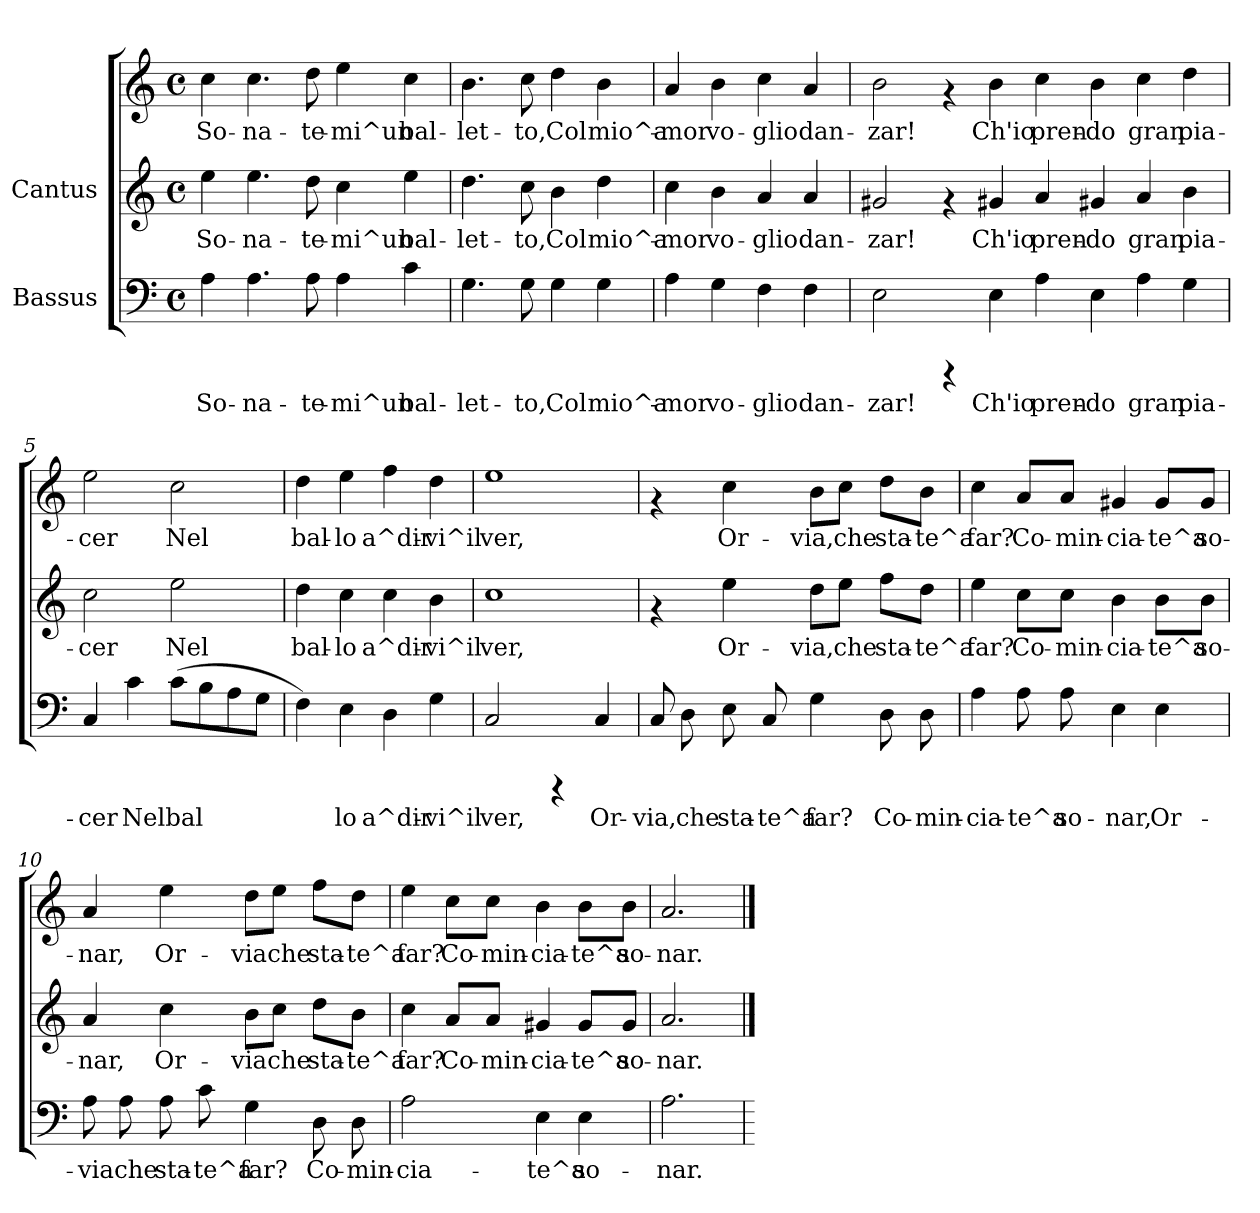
**kern	**text	**kern	**text	**kern	**text
*part2	*part2	*part1	*part1	*part1	*part1
*staff3	*staff3	*staff2	*staff2	*staff1	*staff1
*I"Bassus	*	*I"Cantus	*	*	*
!!LO:PB:g=z
*stria5	*	*stria5	*	*stria5	*
*clefF4	*	*clefG2	*	*clefG2	*
*M4/4	*	*M4/4	*	*M4/4	*
*met(c)	*	*met(c)	*	*met(c)	*
*MM156	*	*MM156	*	*MM156	*
=1	=1	=1	=1	=1	=1
!	!LO:LY:b:cj	!	!LO:LY:b:cj	!	!LO:LY:b:cj
4A\	So-	4ee\	-So-	4cc\	So-
!	!LO:LY:b:cj	!	!LO:LY:b:cj	!	!LO:LY:b:cj
4.A\	-na-	4.ee\	-na-	4.cc\	-na-
!	!LO:LY:b:cj	!	!LO:LY:b:cj	!	!LO:LY:b:cj
8A\	-te-	8dd\	-te-	8dd\	-te-
!	!LO:LY:b:cj	!	!LO:LY:b:cj	!	!LO:LY:b:cj
4A\	-mi^un	4cc\	-mi^un	4ee\	-mi^un
!	!LO:LY:b:cj	!	!LO:LY:b:cj	!	!LO:LY:b:cj
4c\	bal-	4ee\	bal-	4cc\	bal-
=2	=2	=2	=2	=2	=2
!	!LO:LY:b:cj	!	!LO:LY:b:cj	!	!LO:LY:b:cj
4.G\	-let-	4.dd\	-let-	4.b\	-let-
!	!LO:LY:b:cj	!	!LO:LY:b:cj	!	!LO:LY:b:cj
8G\	-to,	8cc\	-to,	8cc\	-to,
!	!LO:LY:b:cj	!	!LO:LY:b:cj	!	!LO:LY:b:cj
4G\	Col	4b\	Col	4dd\	Col
!	!LO:LY:b:cj	!	!LO:LY:b:cj	!	!LO:LY:b:cj
4G\	mio^a-	4dd\	mio^a-	4b\	mio^a-
=3	=3	=3	=3	=3	=3
!	!LO:LY:b:cj	!	!LO:LY:b:cj	!	!LO:LY:b:cj
4A\	-mor	4cc\	-mor	4a/	-mor
!	!LO:LY:b:cj	!	!LO:LY:b:cj	!	!LO:LY:b:cj
4G\	vo-	4b\	vo-	4b\	vo-
!	!LO:LY:b:cj	!	!LO:LY:b:cj	!	!LO:LY:b:cj
4F\	-glio	4a/	-glio	4cc\	-glio
!	!LO:LY:b:cj	!	!LO:LY:b:cj	!	!LO:LY:b:cj
4F\	dan-	4a/	dan-	4a/	dan-
!!LO:LB:g=z
=4	=4	=4	=4	=4	=4
!	!LO:LY:b:cj	!	!LO:LY:b:cj	!	!LO:LY:b:cj
2E\	-zar!	2g#X/	-zar!	2b\	-zar!
4rCCC	.	4rf	.	4rf	.
!	!LO:LY:b:cj	!	!LO:LY:b:cj	!	!LO:LY:b:cj
4E\	Ch'io	4g#X/	Ch'io	4b\	Ch'io
!	!LO:LY:b:cj	!	!LO:LY:b:cj	!	!LO:LY:b:cj
4A\	pren-	4a/	pren-	4cc\	pren-
!	!LO:LY:b:cj	!	!LO:LY:b:cj	!	!LO:LY:b:cj
4E\	-do	4g#X/	-do	4b\	-do
!	!LO:LY:b:cj	!	!LO:LY:b:cj	!	!LO:LY:b:cj
4A\	gran	4a/	gran	4cc\	gran
!	!LO:LY:b:cj	!	!LO:LY:b:cj	!	!LO:LY:b:cj
4G\	pia-	4b\	pia-	4dd\	pia-
=5	=5	=5	=5	=5	=5
!	!LO:LY:b:cj	!	!LO:LY:b:cj	!	!LO:LY:b:cj
4C/	-cer	2cc\	cer	2ee\	-cer
!	!LO:LY:b:cj	!	!	!	!
4c\	Nel	.	.	.	.
!	!LO:LY:b:cj	!	!LO:LY:b:cj	!	!LO:LY:b:cj
(>8c\L	bal-	2ee\	Nel	2cc\	Nel
!	!LO:LY:b:cj	!	!	!	!
8B\	--	.	.	.	.
!	!LO:LY:b:cj	!	!	!	!
8A\	--	.	.	.	.
!	!LO:LY:b:cj	!	!	!	!
8G\J	--	.	.	.	.
=6	=6	=6	=6	=6	=6
!	!LO:LY:b:cj	!	!LO:LY:b:cj	!	!LO:LY:b:cj
4F\)	-	4dd\	bal-	4dd\	bal-
!	!LO:LY:b:cj	!	!LO:LY:b:cj	!	!LO:LY:b:cj
4E\	lo	4cc\	-lo	4ee\	-lo
!	!LO:LY:b:cj	!	!LO:LY:b:cj	!	!LO:LY:b:cj
4D\	a^dir-	4cc\	a^dir-	4ff\	a^dir-
!	!LO:LY:b:cj	!	!LO:LY:b:cj	!	!LO:LY:b:cj
4G\	-vi^il	4b\	-vi^il	4dd\	-vi^il
=7	=7	=7	=7	=7	=7
!	!LO:LY:b:cj	!	!LO:LY:b:cj	!	!LO:LY:b:cj
2C/	ver,	1cc	ver,	1ee	ver,
4rCCC	.	.	.	.	.
!	!LO:LY:b:cj	!	!	!	!
4C/	Or-	.	.	.	.
!!LO:LB:g=z
=8	=8	=8	=8	=8	=8
!	!LO:LY:b:cj	!	!	!	!
8C/	-via,	4rf	.	4rf	.
!	!LO:LY:b:cj	!	!	!	!
8D\	che	.	.	.	.
!	!LO:LY:b:cj	!	!LO:LY:b:cj	!	!LO:LY:b:cj
8E\	sta-	4ee\	Or-	4cc\	Or-
!	!LO:LY:b:cj	!	!	!	!
8C/	-te^a	.	.	.	.
!	!LO:LY:b:cj	!	!LO:LY:b:cj	!	!LO:LY:b:cj
4G\	far?	8dd\L	-via,	8b\L	-via,
!	!	!	!LO:LY:b:cj	!	!LO:LY:b:cj
.	.	8ee\J	che	8cc\J	che
!	!LO:LY:b:cj	!	!LO:LY:b:cj	!	!LO:LY:b:cj
8D\	Co-	8ff\L	sta-	8dd\L	sta-
!	!LO:LY:b:cj	!	!LO:LY:b:cj	!	!LO:LY:b:cj
8D\	-min-	8dd\J	-te^a	8b\J	-te^a
=9	=9	=9	=9	=9	=9
!	!LO:LY:b:cj	!	!LO:LY:b:cj	!	!LO:LY:b:cj
4A\	-cia-	4ee\	-far?	4cc\	far?
!	!LO:LY:b:cj	!	!LO:LY:b:cj	!	!LO:LY:b:cj
8A\	-te^a	8cc\L	Co-	8a/L	Co-
!	!LO:LY:b:cj	!	!LO:LY:b:cj	!	!LO:LY:b:cj
8A\	so-	8cc\J	-min-	8a/J	-min-
!	!LO:LY:b:cj	!	!LO:LY:b:cj	!	!LO:LY:b:cj
4E\	-nar,	4b\	-cia-	4g#X/	-cia-
!	!LO:LY:b:cj	!	!LO:LY:b:cj	!	!LO:LY:b:cj
4E\	Or-	8b\L	-te^a	8g#/L	-te^a
!	!	!	!LO:LY:b:cj	!	!LO:LY:b:cj
.	.	8b\J	so-	8g#/J	so-
=10	=10	=10	=10	=10	=10
!	!LO:LY:b:cj	!	!LO:LY:b:cj	!	!LO:LY:b:cj
8A\	-via	4a/	nar,	4a/	-nar,
!	!LO:LY:b:cj	!	!	!	!
8A\	che	.	.	.	.
!	!LO:LY:b:cj	!	!LO:LY:b:cj	!	!LO:LY:b:cj
8A\	sta-	4cc\	Or-	4ee\	Or-
!	!LO:LY:b:cj	!	!	!	!
8c\	-te^a	.	.	.	.
!	!LO:LY:b:cj	!	!LO:LY:b:cj	!	!LO:LY:b:cj
4G\	far?	8b\L	-via	8dd\L	-via
!	!	!	!LO:LY:b:cj	!	!LO:LY:b:cj
.	.	8cc\J	che	8ee\J	che
!	!LO:LY:b:cj	!	!LO:LY:b:cj	!	!LO:LY:b:cj
8D\	Co-	8dd\L	sta-	8ff\L	sta-
!	!LO:LY:b:cj	!	!LO:LY:b:cj	!	!LO:LY:b:cj
8D\	-min-	8b\J	-te^a	8dd\J	-te^a
!!LO:LB:g=z
=11	=11	=11	=11	=11	=11
!	!LO:LY:b:cj	!	!LO:LY:b:cj	!	!LO:LY:b:cj
2A\	-cia-	4cc\	-far?	4ee\	far?
!	!	!	!LO:LY:b:cj	!	!LO:LY:b:cj
.	.	8a/L	Co-	8cc\L	Co-
!	!	!	!LO:LY:b:cj	!	!LO:LY:b:cj
.	.	8a/J	-min-	8cc\J	-min-
!	!LO:LY:b:cj	!	!LO:LY:b:cj	!	!LO:LY:b:cj
4E\	-te^a	4g#X/	-cia-	4b\	-cia-
!	!LO:LY:b:cj	!	!LO:LY:b:cj	!	!LO:LY:b:cj
4E\	so-	8g#/L	-te^a	8b\L	-te^a
!	!	!	!LO:LY:b:cj	!	!LO:LY:b:cj
.	.	8g#/J	so-	8b\J	so-
=12	=12	=12	=12	=12	=12
!	!LO:LY:b:cj	!	!LO:LY:b:cj	!	!LO:LY:b:cj
2.A\	-nar.	2.a/	nar.	2.a/	-nar.
=	==	==	==	==	==
*-	*-	*-	*-	*-	*-
